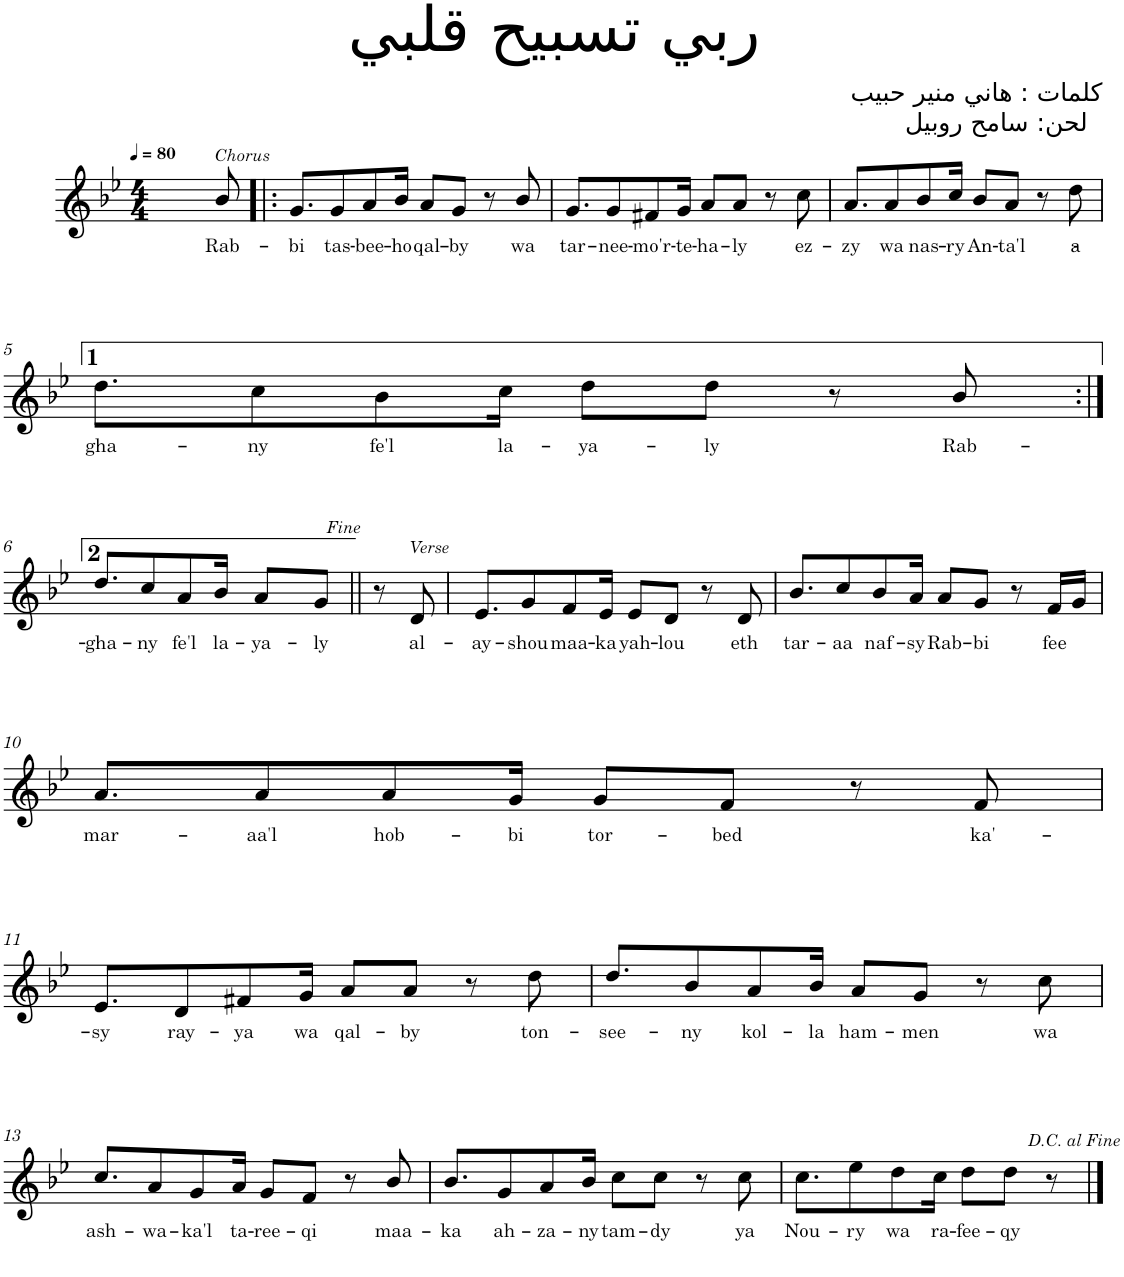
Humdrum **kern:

**kern	**text
*part1	*part1
*staff1	*staff1
*I"Piano	*
*I'Pno	*
*clefG2	*
*k[b-e-]	*
*B-:	*
*M4/4	*
*MM80	*
=1	=1
!LO:TX:a:i:t=Chorus	!
!	!LO:LY:b
8b-/	Rab-
=2!|:	=2!|:
!	!LO:LY:b
8.g/L	-bi
!	!LO:LY:b
8g/	tas-
!	!LO:LY:b
8a/	-bee-
!	!LO:LY:b
16b-/Jk	-ho
!	!LO:LY:b
8a/L	qal-
!	!LO:LY:b
8g/J	-by
8r	.
!	!LO:LY:b
8b-/	wa
=3	=3
!	!LO:LY:b
8.g/L	tar-
!	!LO:LY:b
8g/	-nee-
!	!LO:LY:b
8f#X/	-mo'r-
!	!LO:LY:b
16g/Jk	-te-
!	!LO:LY:b
8a/L	-ha-
!	!LO:LY:b
8a/J	-ly
8r	.
!	!LO:LY:b
8cc\	ez-
=4	=4
!	!LO:LY:b
8.a/L	-zy
!	!LO:LY:b
8a/	wa
!	!LO:LY:b
8b-/	nas-
!	!LO:LY:b
16cc/Jk	-ry
!	!LO:LY:b
8b-/L	An-
!	!LO:LY:b
8a/J	-ta'l
8r	.
!	!LO:LY:b
8dd\	a-
!!LO:LB:g=z
=5	=5
!	!LO:LY:b
8.dd\L	-gha-
!	!LO:LY:b
8cc\	-ny
!	!LO:LY:b
8b-\	fe'l
!	!LO:LY:b
16cc\Jk	la-
!	!LO:LY:b
8dd\L	-ya-
!	!LO:LY:b
8dd\J	-ly
8r	.
!	!LO:LY:b
8b-/	Rab-
!!LO:LB:g=z
=6:|!	=6:|!
!	!LO:LY:b
8.dd/L	-gha-
!	!LO:LY:b
8cc/	-ny
!	!LO:LY:b
8a/	fe'l
!	!LO:LY:b
16b-/Jk	la-
!	!LO:LY:b
8a/L	-ya-
!	!LO:LY:b
8g/J	-ly
=7||	=7||
8r	.
!LO:TX:a:i:t=Verse	!
!	!LO:LY:b
8d/	al-
=8	=8
!	!LO:LY:b
8.e-/L	-ay-
!	!LO:LY:b
8g/	-shou
!	!LO:LY:b
8f/	maa-
!	!LO:LY:b
16e-/Jk	-ka
!	!LO:LY:b
8e-/L	yah-
!	!LO:LY:b
8d/J	-lou
8r	.
!	!LO:LY:b
8d/	eth
=9	=9
!	!LO:LY:b
8.b-/L	tar-
!	!LO:LY:b
8cc/	-aa
!	!LO:LY:b
8b-/	naf-
!	!LO:LY:b
16a/Jk	-sy
!	!LO:LY:b
8a/L	Rab-
!	!LO:LY:b
8g/J	-bi
8r	.
!	!LO:LY:b
16f/LL	fee
16g/JJ	.
!!LO:LB:g=z
=10	=10
!	!LO:LY:b
8.a/L	mar-
!	!LO:LY:b
8a/	-aa'l
!	!LO:LY:b
8a/	hob-
!	!LO:LY:b
16g/Jk	-bi
!	!LO:LY:b
8g/L	tor-
!	!LO:LY:b
8f/J	-bed
8r	.
!	!LO:LY:b
8f/	ka'-
!!LO:LB:g=z
=11	=11
!	!LO:LY:b
8.e-/L	-sy
!	!LO:LY:b
8d/	ray-
!	!LO:LY:b
8f#X/	-ya
!	!LO:LY:b
16g/Jk	wa
!	!LO:LY:b
8a/L	qal-
!	!LO:LY:b
8a/J	-by
8r	.
!	!LO:LY:b
8dd\	ton-
=12	=12
!	!LO:LY:b
8.dd/L	-see-
!	!LO:LY:b
8b-/	-ny
!	!LO:LY:b
8a/	kol-
!	!LO:LY:b
16b-/Jk	-la
!	!LO:LY:b
8a/L	ham-
!	!LO:LY:b
8g/J	-men
8r	.
!	!LO:LY:b
8cc\	wa
!!LO:LB:g=z
=13	=13
!	!LO:LY:b
8.cc/L	ash-
!	!LO:LY:b
8a/	-wa-
!	!LO:LY:b
8g/	-ka'l
!	!LO:LY:b
16a/Jk	ta-
!	!LO:LY:b
8g/L	-ree-
!	!LO:LY:b
8f/J	-qi
8r	.
!	!LO:LY:b
8b-/	maa-
=14	=14
!	!LO:LY:b
8.b-/L	-ka
!	!LO:LY:b
8g/	ah-
!	!LO:LY:b
8a/	-za-
!	!LO:LY:b
16b-/Jk	-ny
!	!LO:LY:b
8cc\L	tam-
!	!LO:LY:b
8cc\J	-dy
8r	.
!	!LO:LY:b
8cc\	ya
=15	=15
!	!LO:LY:b
8.cc\L	Nou-
!	!LO:LY:b
8ee-\	-ry
!	!LO:LY:b
8dd\	wa
!	!LO:LY:b
16cc\Jk	ra-
!	!LO:LY:b
8dd\L	-fee-
!	!LO:LY:b
8dd\J	-qy
8r	.
==	==
*-	*-
